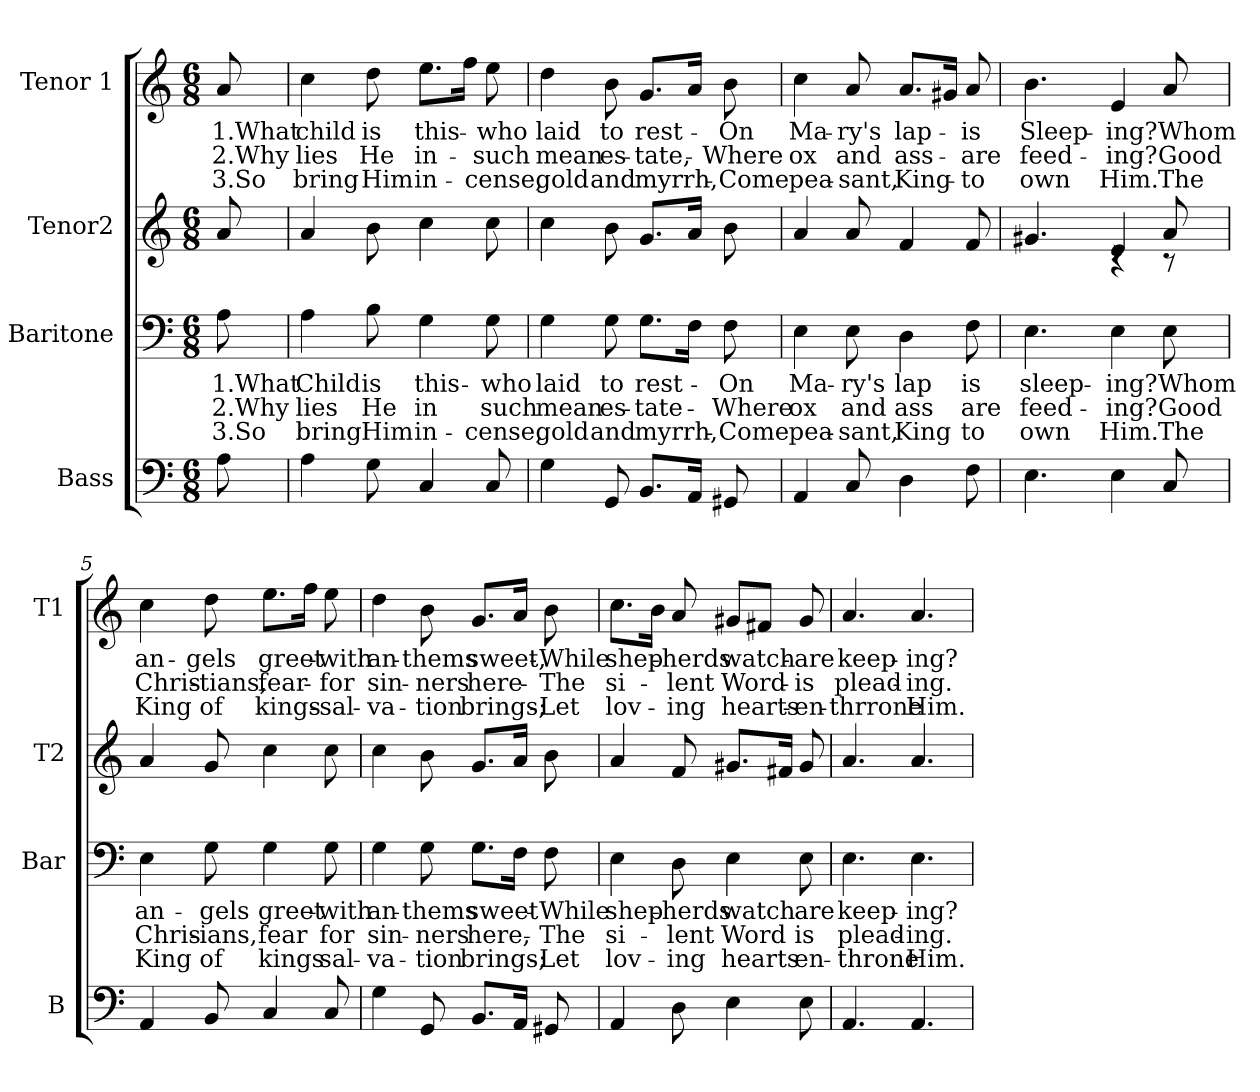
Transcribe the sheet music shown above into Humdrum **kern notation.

**kern	**kern	**text	**text	**text	**kern	**kern	**text	**text	**text
*part4	*part3	*part3	*part3	*part3	*part2	*part1	*part1	*part1	*part1
*staff4	*staff3	*staff3	*staff3	*staff3	*staff2	*staff1	*staff1	*staff1	*staff1
*I"Bass	*I"Baritone	*	*	*	*I"Tenor2	*I"Tenor 1	*	*	*
*I'B	*I'Bar	*	*	*	*I'T2	*I'T1	*	*	*
*clefF4	*clefF4	*	*	*	*clefG2	*clefG2	*	*	*
*k[]	*k[]	*	*	*	*k[]	*k[]	*	*	*
*C:	*C:	*	*	*	*C:	*C:	*	*	*
*M6/8	*M6/8	*	*	*	*M6/8	*M6/8	*	*	*
=	=	=	=	=	=	=	=	=	=
!	!	!LO:LY:b	!LO:LY:b	!LO:LY:b	!	!	!LO:LY:b	!LO:LY:b	!LO:LY:b
8A\	8A\	1.What	2.Why	3.So	8a/	8a/	1.What	2.Why	3.So
=1	=1	=1	=1	=1	=1	=1	=1	=1	=1
!	!	!LO:LY:b	!LO:LY:b	!LO:LY:b	!	!	!LO:LY:b	!LO:LY:b	!LO:LY:b
4A\	4A\	Child	lies	bring	4a/	4cc\	child	lies	bring
!	!	!LO:LY:b	!LO:LY:b	!LO:LY:b	!	!	!LO:LY:b	!LO:LY:b	!LO:LY:b
8G\	8B\	is	He	Him	8b\	8dd\	is	He	Him
!	!	!LO:LY:b	!LO:LY:b	!LO:LY:b	!	!	!LO:LY:b	!LO:LY:b	!LO:LY:b
4C/	4G\	this-	in	in-	4cc\	8.ee\L	this-	in-	in-
.	.	.	.	.	.	16ff\Jk	.	.	.
!	!	!LO:LY:b	!LO:LY:b	!LO:LY:b	!	!	!LO:LY:b	!LO:LY:b	!LO:LY:b
8C/	8G\	-who	such	-cense,	8cc\	8ee\	-who	-such	-cense,
=2	=2	=2	=2	=2	=2	=2	=2	=2	=2
!	!	!LO:LY:b	!LO:LY:b	!LO:LY:b	!	!	!LO:LY:b	!LO:LY:b	!LO:LY:b
4G\	4G\	laid	mean	gold	4cc\	4dd\	laid	mean	gold
!	!	!LO:LY:b	!LO:LY:b	!LO:LY:b	!	!	!LO:LY:b	!LO:LY:b	!LO:LY:b
8GG/	8G\	to	es-	and	8b\	8b\	to	es-	and
!	!	!LO:LY:b	!LO:LY:b	!LO:LY:b	!	!	!LO:LY:b	!LO:LY:b	!LO:LY:b
8.BB/L	8.G\L	rest-	-tate-	myrrh,-	8.g/L	8.g/L	rest-	-tate,-	myrrh,-
16AA/Jk	16F\Jk	.	.	.	16a/Jk	16a/Jk	.	.	.
!	!	!LO:LY:b	!LO:LY:b	!LO:LY:b	!	!	!LO:LY:b	!LO:LY:b	!LO:LY:b
8GG#X/	8F\	-On	-Where	-Come	8b\	8b\	-On	-Where	-Come
=3	=3	=3	=3	=3	=3	=3	=3	=3	=3
!	!	!LO:LY:b	!LO:LY:b	!LO:LY:b	!	!	!LO:LY:b	!LO:LY:b	!LO:LY:b
4AA/	4E\	Ma-	ox	pea-	4a/	4cc\	Ma-	ox	pea-
!	!	!LO:LY:b	!LO:LY:b	!LO:LY:b	!	!	!LO:LY:b	!LO:LY:b	!LO:LY:b
8C/	8E\	-ry's	and	-sant,	8a/	8a/	-ry's	and	-sant,
!	!	!LO:LY:b	!LO:LY:b	!LO:LY:b	!	!	!LO:LY:b	!LO:LY:b	!LO:LY:b
4D\	4D\	lap	ass	King	4f/	8.a/L	lap-	ass-	King-
.	.	.	.	.	.	16g#X/Jk	.	.	.
!	!	!LO:LY:b	!LO:LY:b	!LO:LY:b	!	!	!LO:LY:b	!LO:LY:b	!LO:LY:b
8F\	8F\	is	are	to	8f/	8a/	-is	-are	-to
!!LO:LB:g=z
=4	=4	=4	=4	=4	=4	=4	=4	=4	=4
!	!	!LO:LY:b	!LO:LY:b	!LO:LY:b	!	!	!LO:LY:b	!LO:LY:b	!LO:LY:b
*	*	*	*	*	*^	*	*	*	*
4.E\	4.E\	sleep-	feed-	own	4.g#X/	4ryy	4.b\	Sleep-	feed-	own
.	.	.	.	.	.	8ryy	.	.	.	.
!	!	!LO:LY:b	!LO:LY:b	!LO:LY:b	!	!	!	!LO:LY:b	!LO:LY:b	!LO:LY:b
4E\	4E\	-ing?	-ing?	Him.	4e/	4rc	4e/	-ing?	-ing?	Him.
!	!	!LO:LY:b	!LO:LY:b	!LO:LY:b	!	!	!	!LO:LY:b	!LO:LY:b	!LO:LY:b
8C/	8E\	Whom	Good	The	8a/	8rc	8a/	Whom	Good	The
=5	=5	=5	=5	=5	=5	=5	=5	=5	=5	=5
!	!	!LO:LY:b	!LO:LY:b	!LO:LY:b	!	!	!	!LO:LY:b	!LO:LY:b	!LO:LY:b
*	*	*	*	*	*v	*v	*	*	*	*
4AA/	4E\	an-	Chris-	King	4a/	4cc\	an-	Chris-	King
!	!	!LO:LY:b	!LO:LY:b	!LO:LY:b	!	!	!LO:LY:b	!LO:LY:b	!LO:LY:b
8BB/	8G\	-gels	-ians,	of	8g/	8dd\	-gels	-tians,	of
!	!	!LO:LY:b	!LO:LY:b	!LO:LY:b	!	!	!LO:LY:b	!LO:LY:b	!LO:LY:b
4C/	4G\	greet-	fear	kings	4cc\	8.ee\L	greet-	fear-	kings-
.	.	.	.	.	.	16ff\Jk	.	.	.
!	!	!LO:LY:b	!LO:LY:b	!LO:LY:b	!	!	!LO:LY:b	!LO:LY:b	!LO:LY:b
8C/	8G\	-with	for	sal-	8cc\	8ee\	-with	-for	-sal-
=6	=6	=6	=6	=6	=6	=6	=6	=6	=6
!	!	!LO:LY:b	!LO:LY:b	!LO:LY:b	!	!	!LO:LY:b	!LO:LY:b	!LO:LY:b
4G\	4G\	an-	sin-	-va-	4cc\	4dd\	an-	sin-	-va-
!	!	!LO:LY:b	!LO:LY:b	!LO:LY:b	!	!	!LO:LY:b	!LO:LY:b	!LO:LY:b
8GG/	8G\	-thems	-ners	-tion	8b\	8b\	-thems	-ners	-tion
!	!	!LO:LY:b	!LO:LY:b	!LO:LY:b	!	!	!LO:LY:b	!LO:LY:b	!LO:LY:b
8.BB/L	8.G\L	sweet-	here,-	brings;-	8.g/L	8.g/L	sweet,-	here-	brings;-
16AA/Jk	16F\Jk	.	.	.	16a/Jk	16a/Jk	.	.	.
!	!	!LO:LY:b	!LO:LY:b	!LO:LY:b	!	!	!LO:LY:b	!LO:LY:b	!LO:LY:b
8GG#X/	8F\	-While	-The	-Let	8b\	8b\	-While	-The	-Let
=7	=7	=7	=7	=7	=7	=7	=7	=7	=7
!	!	!LO:LY:b	!LO:LY:b	!LO:LY:b	!	!	!LO:LY:b	!LO:LY:b	!LO:LY:b
4AA/	4E\	shep-	si-	lov-	4a/	8.cc\L	shep-	si-	lov-
.	.	.	.	.	.	16b\Jk	.	.	.
!	!	!LO:LY:b	!LO:LY:b	!LO:LY:b	!	!	!LO:LY:b	!LO:LY:b	!LO:LY:b
8D\	8D\	-herds	-lent	-ing	8f/	8a/	-herds	-lent	-ing
!	!	!LO:LY:b	!LO:LY:b	!LO:LY:b	!	!	!LO:LY:b	!LO:LY:b	!LO:LY:b
4E\	4E\	watch	Word	hearts	8.g#X/L	8g#X/L	watch-	Word-	hearts-
.	.	.	.	.	.	8f#X/J	.	.	.
.	.	.	.	.	16f#X/Jk	.	.	.	.
!	!	!LO:LY:b	!LO:LY:b	!LO:LY:b	!	!	!LO:LY:b	!LO:LY:b	!LO:LY:b
8E\	8E\	are	is	en-	8g#/	8g#/	-are	-is	-en-
!!LO:PB:g=z
=8	=8	=8	=8	=8	=8	=8	=8	=8	=8
!	!	!LO:LY:b	!LO:LY:b	!LO:LY:b	!	!	!LO:LY:b	!LO:LY:b	!LO:LY:b
4.AA/	4.E\	keep-	plead-	-throne	4.a/	4.a/	keep-	plead-	-thrrone
!	!	!LO:LY:b	!LO:LY:b	!LO:LY:b	!	!	!LO:LY:b	!LO:LY:b	!LO:LY:b
4.AA/	4.E\	-ing?	-ing.	Him.	4.a/	4.a/	-ing?	-ing.	Him.
=	=	=	=	=	=	=	=	=	=
*-	*-	*-	*-	*-	*-	*-	*-	*-	*-
